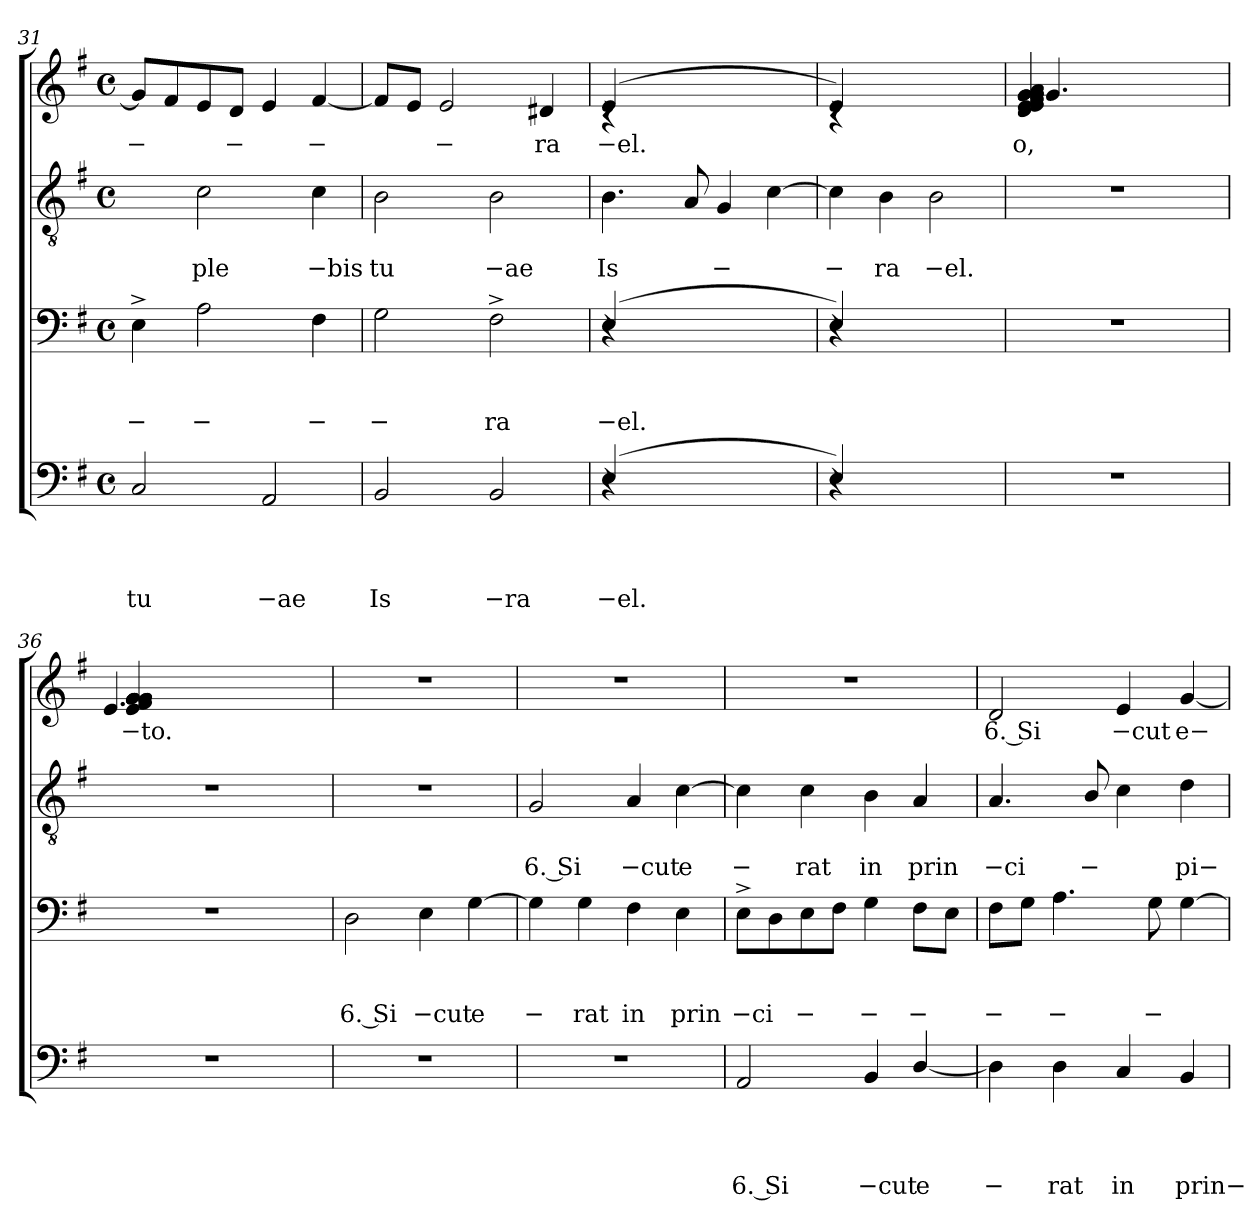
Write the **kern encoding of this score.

**kern	**text	**text	**text	**text	**kern	**text	**text	**text	**kern	**text	**text	**kern	**text
*part4	*part4	*part4	*part4	*part4	*part3	*part3	*part3	*part3	*part2	*part2	*part2	*part1	*part1
*staff4	*staff4	*staff4	*staff4	*staff4	*staff3	*staff3	*staff3	*staff3	*staff2	*staff2	*staff2	*staff1	*staff1
*clefF4	*	*	*	*	*clefF4	*	*	*	*clefGv2	*	*	*clefG2	*
*k[f#]	*	*	*	*	*k[f#]	*	*	*	*k[f#]	*	*	*k[f#]	*
*G:	*	*	*	*	*G:	*	*	*	*G:	*	*	*G:	*
*M4/4	*	*	*	*	*M4/4	*	*	*	*M4/4	*	*	*M4/4	*
*met(c)	*	*	*	*	*met(c)	*	*	*	*met(c)	*	*	*met(c)	*
=31	=31	=31	=31	=31	=31	=31	=31	=31	=31	=31	=31	=31	=31
!	!	!	!	!LO:LY:b	!	!	!	!LO:LY:b	!	!	!	!	!LO:LY:b
2C/	.	.	.	tu	4E^>\	.	.	−	4ryy	.	.	8g/L]	−
.	.	.	.	.	.	.	.	.	.	.	.	8f#/	.
!	!	!	!	!	!	!	!	!LO:LY:b	!	!	!LO:LY:b	!	!
.	.	.	.	.	2A\	.	.	−	2c\	.	ple	8e/	.
!	!	!	!	!	!	!	!	!	!	!	!	!	!LO:LY:b
.	.	.	.	.	.	.	.	.	.	.	.	8d/J	−
!	!	!	!	!LO:LY:b:rj	!	!	!	!	!	!	!	!	!
2AA/	.	.	.	−ae	.	.	.	.	.	.	.	4e/	.
!	!	!	!	!	!	!	!	!LO:LY:b	!	!	!LO:LY:b:rj	!	!LO:LY:b
.	.	.	.	.	4F#\	.	.	−	4c\	.	−bis	[<4f#/	−
=32	=32	=32	=32	=32	=32	=32	=32	=32	=32	=32	=32	=32	=32
!	!	!	!	!LO:LY:b	!	!	!	!LO:LY:b	!	!	!LO:LY:b	!	!
2BB/	.	.	.	Is	2G\	.	.	−	2B\	.	tu	8f#/L]	.
.	.	.	.	.	.	.	.	.	.	.	.	8e/J	.
!	!	!	!	!	!	!	!	!	!	!	!	!	!LO:LY:b
.	.	.	.	.	.	.	.	.	.	.	.	2e/	−
!	!	!	!	!LO:LY:b:rj	!	!	!	!LO:LY:b	!	!	!LO:LY:b:rj	!	!
2BB/	.	.	.	−ra	2F#^>\	.	.	ra	2B\	.	−ae	.	.
!	!	!	!	!	!	!	!	!	!	!	!	!	!LO:LY:b
.	.	.	.	.	.	.	.	.	.	.	.	4d#X/	ra
=33	=33	=33	=33	=33	=33	=33	=33	=33	=33	=33	=33	=33	=33
!LO:N:head=solid	!	!	!	!LO:LY:b:rj	!LO:N:head=solid	!	!	!LO:LY:b:rj	!	!	!LO:LY:b	!LO:N:head=solid	!LO:LY:b:rj
*^	*	*	*	*	*^	*	*	*	*	*	*	*^	*
(4E/	4rC	.	.	.	−el.	(4E/	4rC	.	.	−el.	4.B\	.	Is	(<4e/	4rc	−el.
2.ryy	2.ryy	.	.	.	.	2.ryy	2.ryy	.	.	.	.	.	.	2.ryy	2.ryy	.
.	.	.	.	.	.	.	.	.	.	.	8A/	.	.	.	.	.
!	!	!	!	!	!	!	!	!	!	!	!	!	!LO:LY:b	!	!	!
.	.	.	.	.	.	.	.	.	.	.	4G/	.	−	.	.	.
.	.	.	.	.	.	.	.	.	.	.	[>4c\	.	.	.	.	.
=34	=34	=34	=34	=34	=34	=34	=34	=34	=34	=34	=34	=34	=34	=34	=34	=34
!LO:N:head=solid	!	!	!	!	!	!LO:N:head=solid	!	!	!	!	!	!	!LO:LY:b	!LO:N:head=solid	!	!
4E/)	4rC	.	.	.	.	4E/)	4rC	.	.	.	4c\]	.	−	4e/)	4rc	.
!	!	!	!	!	!	!	!	!	!	!	!	!	!LO:LY:b	!	!	!
2.ryy	2.ryy	.	.	.	.	2.ryy	2.ryy	.	.	.	4B\	.	ra	2.ryy	2.ryy	.
!	!	!	!	!	!	!	!	!	!	!	!	!	!LO:LY:b:rj	!	!	!
.	.	.	.	.	.	.	.	.	.	.	2B\	.	−el.	.	.	.
*v	*v	*	*	*	*	*	*	*	*	*	*	*	*	*	*	*
*	*	*	*	*	*v	*v	*	*	*	*	*	*	*	*	*
!!LO:LB:g=z	!!
=35	=35	=35	=35	=35	=35	=35	=35	=35	=35	=35	=35	=35	=35	=35
!	!	!	!	!	!	!	!	!	!	!	!	!	!	!LO:LY:b:rj
!	!	!	!	!	!	!	!	!	!	!	!	!	!	!LO:LY:b
1r	.	.	.	.	1r	.	.	.	1r	.	.	(<4d/ 4e/ 4e/ 4f#/ 4g/ 4g/ 4g/ 4g/ 4g/ 4a/	4.g/	o,
.	.	.	.	.	.	.	.	.	.	.	.	2ryy	.	.
.	.	.	.	.	.	.	.	.	.	.	.	.	2ryy	.
.	.	.	.	.	.	.	.	.	.	.	.	8ryy	.	.
.	.	.	.	.	.	.	.	.	.	.	.	8ryy	8ryy	.
=36	=36	=36	=36	=36	=36	=36	=36	=36	=36	=36	=36	=36	=36	=36
!	!	!	!	!	!	!	!	!	!	!	!	!	!	!LO:LY:b
1r	.	.	.	.	1r	.	.	.	1r	.	.	(<4e/ 4f#/ 4g/ 4g/ 4g/ 4g/ 4g/	4.e/)	−to.
.	.	.	.	.	.	.	.	.	.	.	.	2ryy	.	.
.	.	.	.	.	.	.	.	.	.	.	.	.	2ryy	.
.	.	.	.	.	.	.	.	.	.	.	.	8ryy	.	.
.	.	.	.	.	.	.	.	.	.	.	.	8ryy	8ryy	.
!!LO:LB:g=z
=37	=37	=37	=37	=37	=37	=37	=37	=37	=37	=37	=37	=37	=37	=37
!	!	!	!	!	!	!	!	!LO:LY:b:rj	!	!	!	!	!	!
*	*	*	*	*	*	*	*	*	*	*	*	*v	*v	*
1r	.	.	.	.	2D\	.	.	6. Si	1r	.	.	1r	.
!	!	!	!	!	!	!	!	!LO:LY:b:rj	!	!	!	!	!
.	.	.	.	.	4E\	.	.	−cut	.	.	.	.	.
!	!	!	!	!	!	!	!	!LO:LY:b	!	!	!	!	!
.	.	.	.	.	[>4G\	.	.	e	.	.	.	.	.
=38	=38	=38	=38	=38	=38	=38	=38	=38	=38	=38	=38	=38	=38
!	!	!	!	!	!	!	!	!LO:LY:b	!	!	!LO:LY:b:rj	!	!
1r	.	.	.	.	4G\]	.	.	−	2G/	.	6. Si	1r	.
!	!	!	!	!	!	!	!	!LO:LY:b	!	!	!	!	!
.	.	.	.	.	4G\	.	.	rat	.	.	.	.	.
!	!	!	!	!	!	!	!	!LO:LY:b	!	!	!LO:LY:b:rj	!	!
.	.	.	.	.	4F#\	.	.	in	4A/	.	−cut	.	.
!	!	!	!	!	!	!	!	!LO:LY:b	!	!	!LO:LY:b	!	!
.	.	.	.	.	4E\	.	.	prin	[>4c\	.	e	.	.
=39	=39	=39	=39	=39	=39	=39	=39	=39	=39	=39	=39	=39	=39
!	!	!	!	!LO:LY:b:rj	!	!	!	!LO:LY:b:rj	!	!	!LO:LY:b	!	!
2AA/	.	.	.	6. Si	8E^>\L	.	.	−ci	4c\]	.	−	1r	.
.	.	.	.	.	8D\	.	.	.	.	.	.	.	.
!	!	!	!	!	!	!	!	!LO:LY:b	!	!	!LO:LY:b	!	!
.	.	.	.	.	8E\	.	.	−	4c\	.	rat	.	.
.	.	.	.	.	8F#\J	.	.	.	.	.	.	.	.
!	!	!	!	!LO:LY:b:rj	!	!	!	!LO:LY:b	!	!	!LO:LY:b	!	!
4BB/	.	.	.	−cut	4G\	.	.	−	4B\	.	in	.	.
!	!	!	!	!LO:LY:b	!	!	!	!LO:LY:b	!	!	!LO:LY:b	!	!
[>4D/	.	.	.	e	8F#\L	.	.	−	4A/	.	prin	.	.
.	.	.	.	.	8E\J	.	.	.	.	.	.	.	.
=40	=40	=40	=40	=40	=40	=40	=40	=40	=40	=40	=40	=40	=40
!	!	!	!	!LO:LY:b	!	!	!	!LO:LY:b	!	!	!LO:LY:b:rj	!	!LO:LY:b:rj
4D\]	.	.	.	−	8F#\L	.	.	−	4.A/	.	−ci	2d/	6. Si
.	.	.	.	.	8G\J	.	.	.	.	.	.	.	.
!	!	!	!	!LO:LY:b	!	!	!	!LO:LY:b	!	!	!	!	!
4D\	.	.	.	rat	4.A\	.	.	−	.	.	.	.	.
!	!	!	!	!	!	!	!	!	!	!	!LO:LY:b	!	!
.	.	.	.	.	.	.	.	.	8B/	.	−	.	.
!	!	!	!	!LO:LY:b	!	!	!	!	!	!	!	!	!LO:LY:b:rj
4C/	.	.	.	in	.	.	.	.	4c\	.	.	4e/	−cut
!	!	!	!	!	!	!	!	!LO:LY:b	!	!	!	!	!
.	.	.	.	.	8G\	.	.	−	.	.	.	.	.
!	!	!	!	!LO:LY:b	!	!	!	!	!	!	!LO:LY:b	!	!LO:LY:b
4BB/	.	.	.	prin−	[<4G\	.	.	.	4d\	.	pi−	[<4g/	e−
=	=	=	=	=	=	=	=	=	=	=	=	=	=
*-	*-	*-	*-	*-	*-	*-	*-	*-	*-	*-	*-	*-	*-
